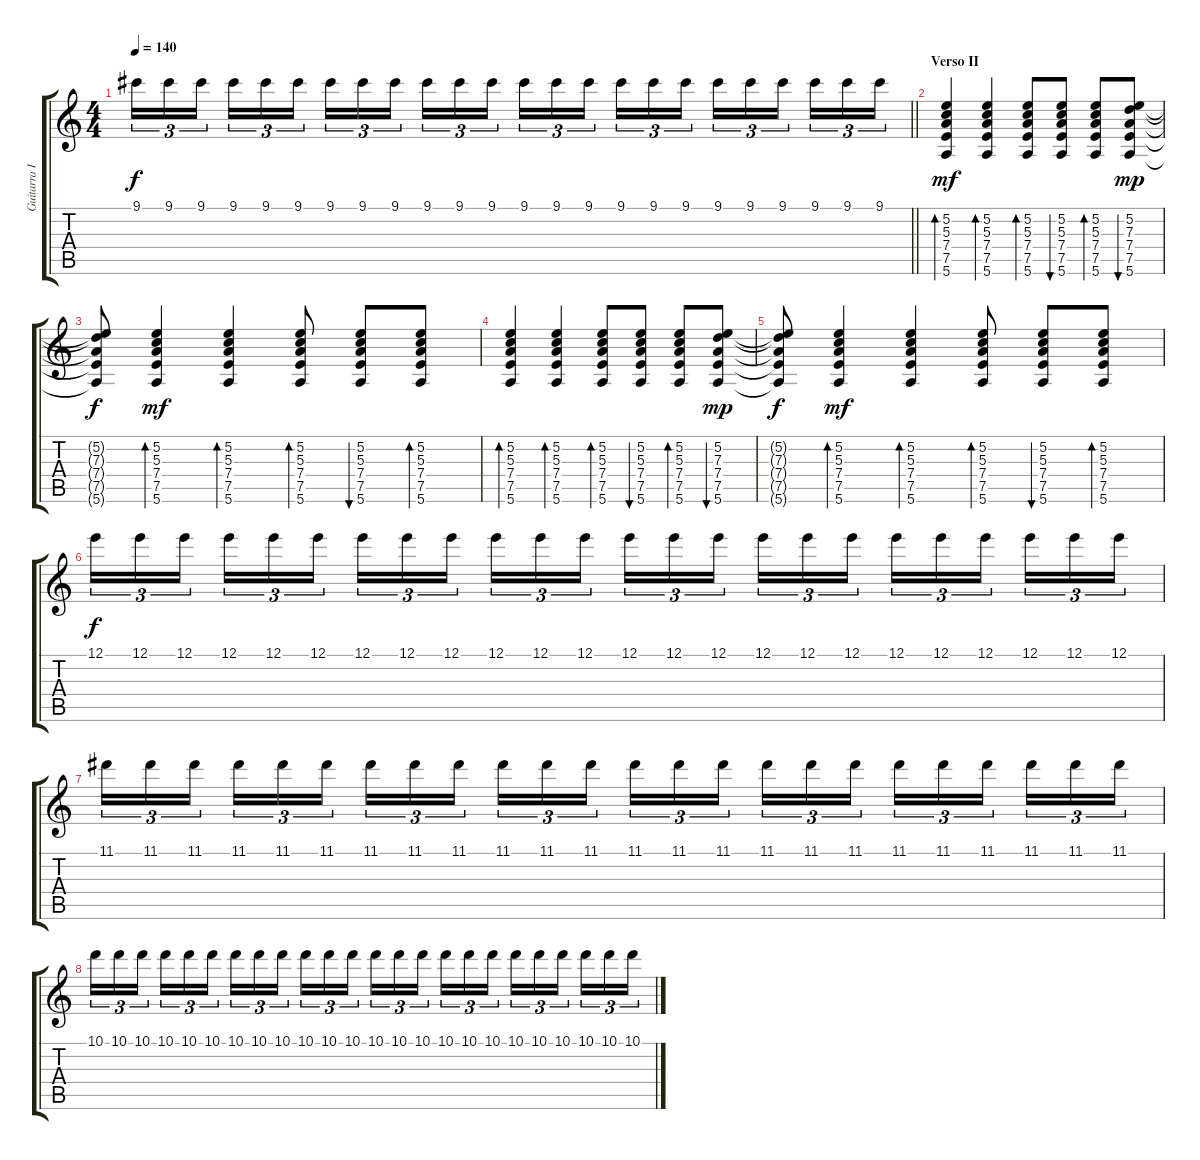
\track ("Guitarra I" "Guitarra I") {instrument acousticguitarsteel}
\staff {score tabs}
\tuning (E4 B3 G3 D3 A2 E2) {hide}
\ts (4 4)
\tempo 140
\clef g2
\barLineRight lightlight
\ks c
9.1.16{tu (3 2) dy f} 9.1.16{tu (3 2)} 9.1.16{tu (3 2) beam splitsecondary} 9.1.16{tu (3 2)} 9.1.16{tu (3 2)} 9.1.16{tu (3 2)} 9.1.16{tu (3 2)} 9.1.16{tu (3 2)} 9.1.16{tu (3 2) beam splitsecondary} 9.1.16{tu (3 2)} 9.1.16{tu (3 2)} 9.1.16{tu (3 2)} 9.1.16{tu (3 2)} 9.1.16{tu (3 2)} 9.1.16{tu (3 2) beam splitsecondary} 9.1.16{tu (3 2)} 9.1.16{tu (3 2)} 9.1.16{tu (3 2)} 9.1.16{tu (3 2)} 9.1.16{tu (3 2)} 9.1.16{tu (3 2) beam splitsecondary} 9.1.16{tu (3 2)} 9.1.16{tu (3 2)} 9.1.16{tu (3 2)} |
\section ("" "Verso II")
(5.2 5.3 7.4 7.5 5.6).4{bd 30 dy mf} (5.2 5.3 7.4 7.5 5.6).4{bd 30} (5.2 5.3 7.4 7.5 5.6).8{bd 30} (5.2 5.3 7.4 7.5 5.6).8{bu 30} (5.2 5.3 7.4 7.5 5.6).8{bd 30} (5.2 7.3 7.4 7.5 5.6).8{bu 30 dy mp} |
(5.2{t} 7.3{t} 7.4{t} 7.5{t} 5.6{t}).8{dy f} (5.2 5.3 7.4 7.5 5.6).4{bd 30 dy mf} (5.2 5.3 7.4 7.5 5.6).4{bd 30} (5.2 5.3 7.4 7.5 5.6).8{bd 30} (5.2 5.3 7.4 7.5 5.6).8{bu 30} (5.2 5.3 7.4 7.5 5.6).8{bd 30} |
(5.2 5.3 7.4 7.5 5.6).4{bd 30} (5.2 5.3 7.4 7.5 5.6).4{bd 30} (5.2 5.3 7.4 7.5 5.6).8{bd 30} (5.2 5.3 7.4 7.5 5.6).8{bu 30} (5.2 5.3 7.4 7.5 5.6).8{bd 30} (5.2 7.3 7.4 7.5 5.6).8{bu 30 dy mp} |
(5.2{t} 7.3{t} 7.4{t} 7.5{t} 5.6{t}).8{dy f} (5.2 5.3 7.4 7.5 5.6).4{bd 30 dy mf} (5.2 5.3 7.4 7.5 5.6).4{bd 30} (5.2 5.3 7.4 7.5 5.6).8{bd 30} (5.2 5.3 7.4 7.5 5.6).8{bu 30} (5.2 5.3 7.4 7.5 5.6).8{bd 30} |
12.1.16{tu (3 2) dy f} 12.1.16{tu (3 2)} 12.1.16{tu (3 2) beam splitsecondary} 12.1.16{tu (3 2)} 12.1.16{tu (3 2)} 12.1.16{tu (3 2)} 12.1.16{tu (3 2)} 12.1.16{tu (3 2)} 12.1.16{tu (3 2) beam splitsecondary} 12.1.16{tu (3 2)} 12.1.16{tu (3 2)} 12.1.16{tu (3 2)} 12.1.16{tu (3 2)} 12.1.16{tu (3 2)} 12.1.16{tu (3 2) beam splitsecondary} 12.1.16{tu (3 2)} 12.1.16{tu (3 2)} 12.1.16{tu (3 2)} 12.1.16{tu (3 2)} 12.1.16{tu (3 2)} 12.1.16{tu (3 2) beam splitsecondary} 12.1.16{tu (3 2)} 12.1.16{tu (3 2)} 12.1.16{tu (3 2)} |
11.1.16{tu (3 2)} 11.1.16{tu (3 2)} 11.1.16{tu (3 2) beam splitsecondary} 11.1.16{tu (3 2)} 11.1.16{tu (3 2)} 11.1.16{tu (3 2)} 11.1.16{tu (3 2)} 11.1.16{tu (3 2)} 11.1.16{tu (3 2) beam splitsecondary} 11.1.16{tu (3 2)} 11.1.16{tu (3 2)} 11.1.16{tu (3 2)} 11.1.16{tu (3 2)} 11.1.16{tu (3 2)} 11.1.16{tu (3 2) beam splitsecondary} 11.1.16{tu (3 2)} 11.1.16{tu (3 2)} 11.1.16{tu (3 2)} 11.1.16{tu (3 2)} 11.1.16{tu (3 2)} 11.1.16{tu (3 2) beam splitsecondary} 11.1.16{tu (3 2)} 11.1.16{tu (3 2)} 11.1.16{tu (3 2)} |
10.1.16{tu (3 2)} 10.1.16{tu (3 2)} 10.1.16{tu (3 2) beam splitsecondary} 10.1.16{tu (3 2)} 10.1.16{tu (3 2)} 10.1.16{tu (3 2)} 10.1.16{tu (3 2)} 10.1.16{tu (3 2)} 10.1.16{tu (3 2) beam splitsecondary} 10.1.16{tu (3 2)} 10.1.16{tu (3 2)} 10.1.16{tu (3 2)} 10.1.16{tu (3 2)} 10.1.16{tu (3 2)} 10.1.16{tu (3 2) beam splitsecondary} 10.1.16{tu (3 2)} 10.1.16{tu (3 2)} 10.1.16{tu (3 2)} 10.1.16{tu (3 2)} 10.1.16{tu (3 2)} 10.1.16{tu (3 2) beam splitsecondary} 10.1.16{tu (3 2)} 10.1.16{tu (3 2)} 10.1.16{tu (3 2)}
